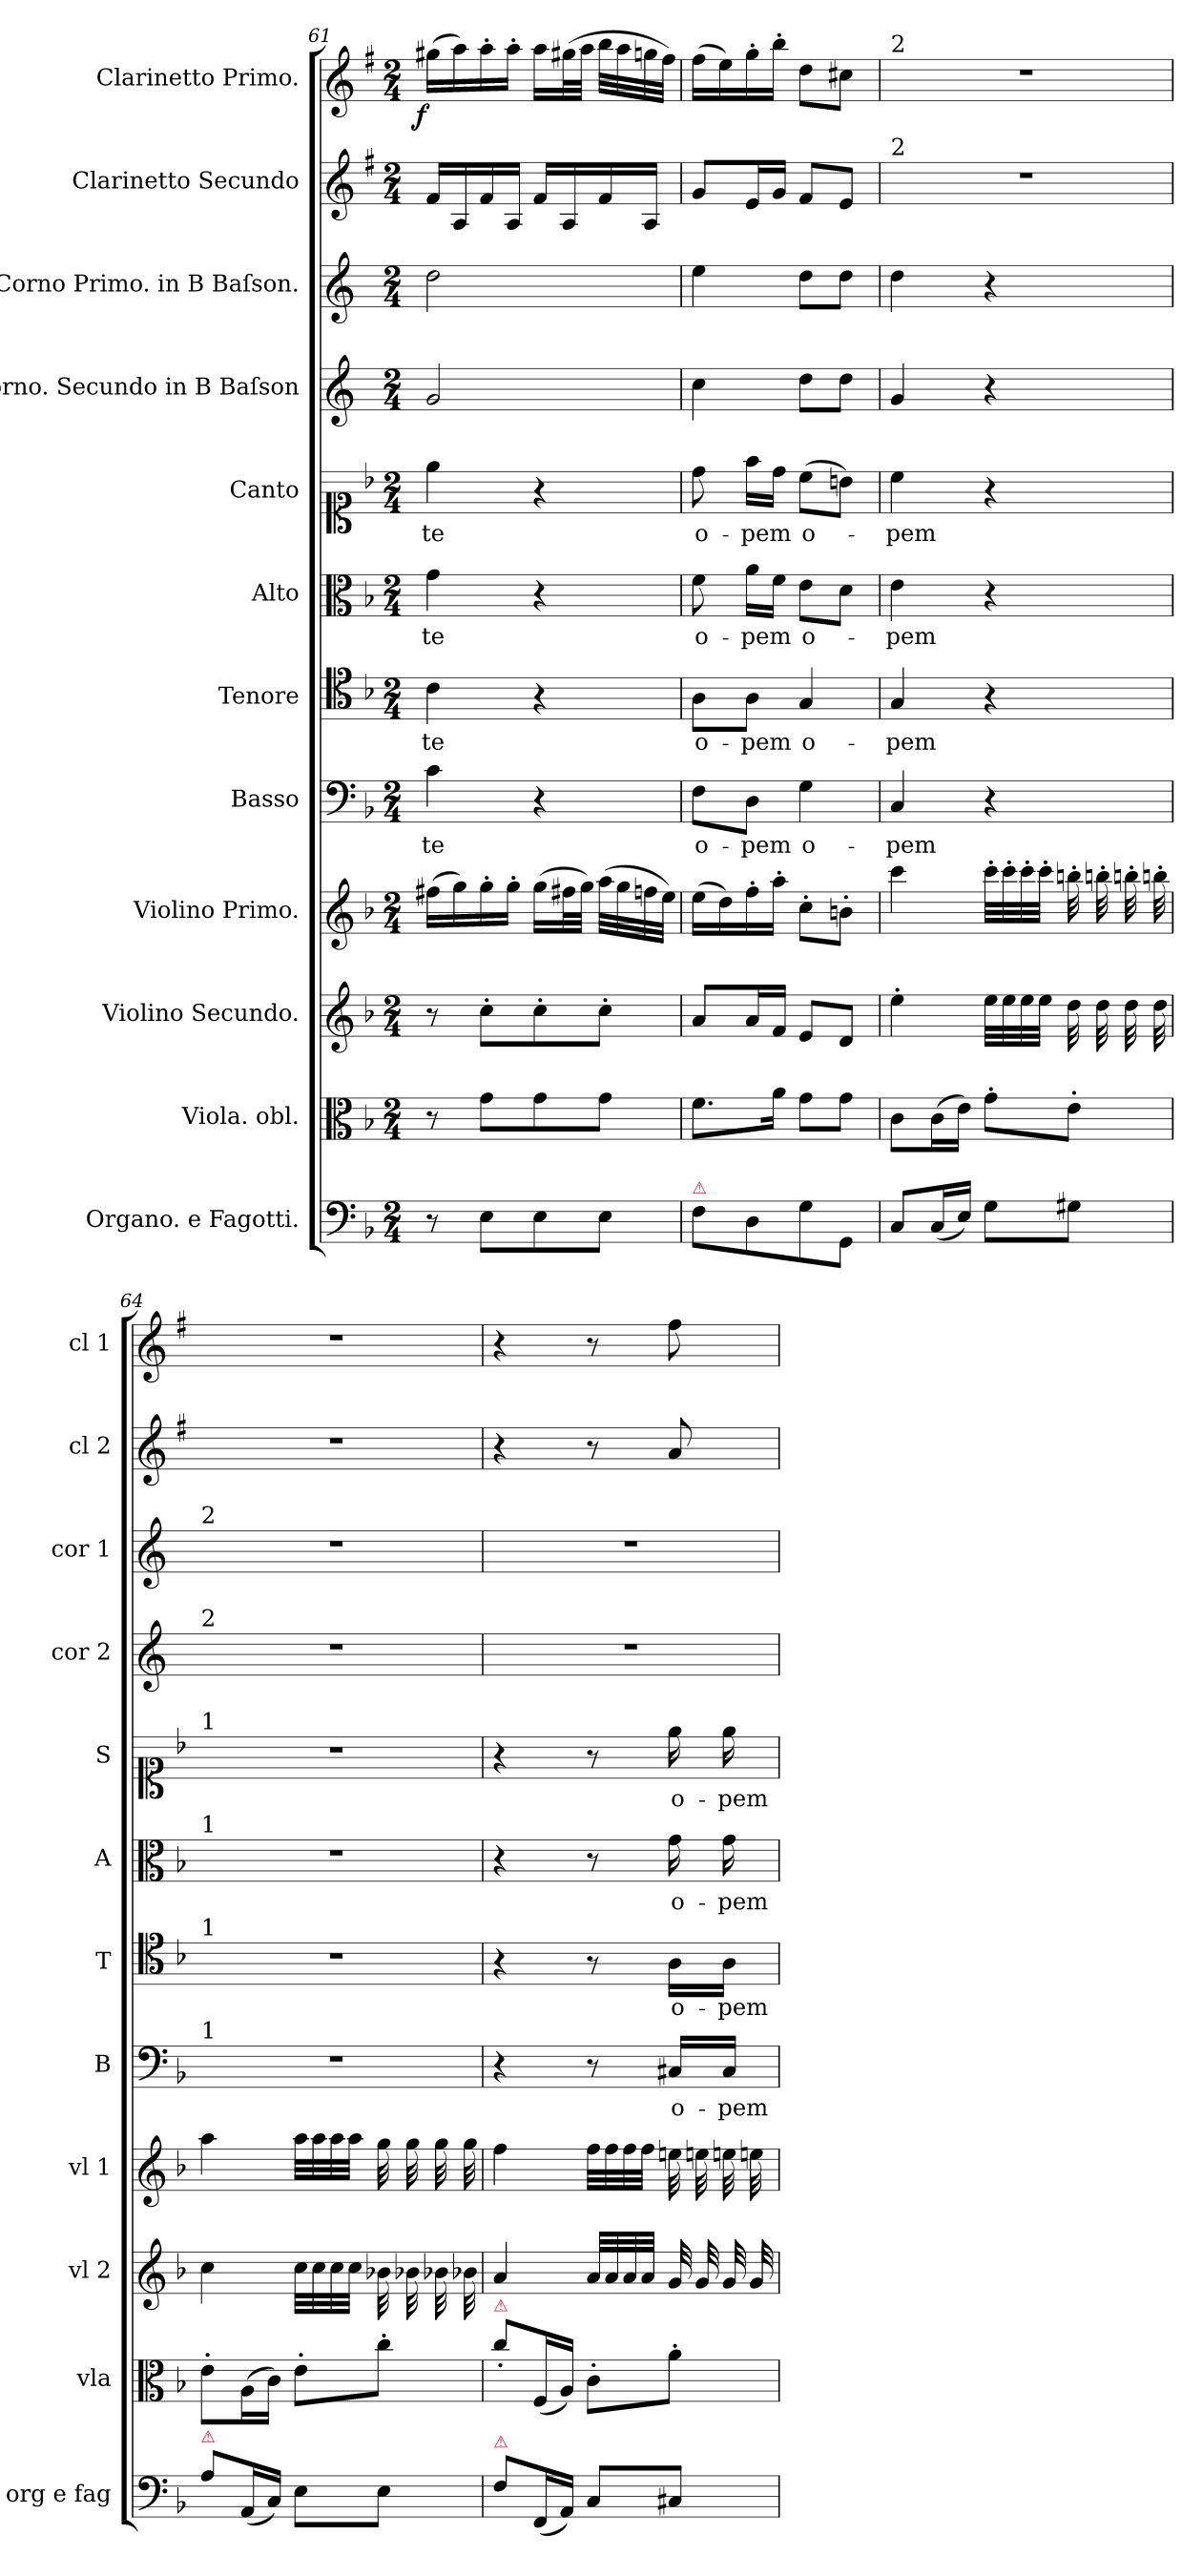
**kern	**dynam	**kern	**dynam	**kern	**dynam	**kern	**dynam	**kern	**text	**kern	**text	**kern	**text	**kern	**text	**kern	**dynam	**kern	**kern	**dynam	**kern	**dynam
*part12	*part12	*part11	*part11	*part10	*part10	*part9	*part9	*part8	*part8	*part7	*part7	*part6	*part6	*part5	*part5	*part4	*part4	*part3	*part2	*part2	*part1	*part1
*staff12	*staff12	*staff11	*staff11	*staff10	*staff10	*staff9	*staff9	*staff8	*staff8	*staff7	*staff7	*staff6	*staff6	*staff5	*staff5	*staff4	*staff4	*staff3	*staff2	*staff2	*staff1	*staff1
*I"Organo. e Fagotti.	*	*I"Viola. obl.	*	*I"Violino Secundo.	*	*I"Violino Primo.	*	*I"Basso	*	*I"Tenore	*	*I"Alto	*	*I"Canto	*	*I"Corno. Secundo in B Baſson	*	*I"Corno Primo. in B Baſson.	*I"Clarinetto Secundo	*	*I"Clarinetto Primo.	*
*I'org e fag	*	*I'vla	*	*I'vl 2	*	*I'vl 1	*	*I'B	*	*I'T	*	*I'A	*	*I'S	*	*I'cor 2	*	*I'cor 1	*I'cl 2	*	*I'cl 1	*
*clefF4	*	*clefC3	*	*clefG2	*	*clefG2	*	*clefF4	*	*clefC4	*	*clefC3	*	*clefC1	*	*clefG2	*	*clefG2	*clefG2	*	*clefG2	*
*	*	*	*	*	*	*	*	*	*	*	*	*	*	*	*	*ITrd4c7	*	*ITrd4c7	*ITrd1c2	*	*ITrd1c2	*
*k[b-]	*	*k[b-]	*	*k[b-]	*	*k[b-]	*	*k[b-]	*	*k[b-]	*	*k[b-]	*	*k[b-]	*	*k[b-]	*	*k[b-]	*k[b-]	*	*k[b-]	*
*F:	*	*F:	*	*F:	*	*F:	*	*F:	*	*F:	*	*F:	*	*F:	*	*F:	*	*F:	*F:	*	*F:	*
*M2/4	*	*M2/4	*	*M2/4	*	*M2/4	*	*M2/4	*	*M2/4	*	*M2/4	*	*M2/4	*	*M2/4	*	*M2/4	*M2/4	*	*M2/4	*
=61	=61	=61	=61	=61	=61	=61	=61	=61	=61	=61	=61	=61	=61	=61	=61	=61	=61	=61	=61	=61	=61	=61
!	!	!	!	!	!	!	!	!	!	!	!	!	!	!	!	!	!	!	!	!LO:DY:a	!	!LO:DY:rj
8r	fort	8r	fort	8r	for	(16ff#X\LL	fort	4c\	-te	4c\	-te	4g\	-te	4ee\	-te	2c/	fort	2g\	16e/LL	fort	(16ff#X\LL	f
.	.	.	.	.	.	16gg\)	.	.	.	.	.	.	.	.	.	.	.	.	16G/	.	16gg\)	.
8E\L	.	8g\L	.	8cc'\L	.	16gg'\	.	.	.	.	.	.	.	.	.	.	.	.	16e/	.	16gg'\	.
.	.	.	.	.	.	16gg'\JJ	.	.	.	.	.	.	.	.	.	.	.	.	16G/JJ	.	16gg'\JJ	.
8E\	.	8g\	.	8cc'\	.	(16gg\LL	.	4r	.	4r	.	4r	.	4r	.	.	.	.	16e/LL	.	16gg\LL	.
.	.	.	.	.	.	32ff#X\L	.	.	.	.	.	.	.	.	.	.	.	.	16G/	.	(32ff#X\L	.
.	.	.	.	.	.	32gg\JJJ)	.	.	.	.	.	.	.	.	.	.	.	.	.	.	32gg\JJJ	.
8E\J	.	8g\J	.	8cc'\J	.	(32aa\LLL	.	.	.	.	.	.	.	.	.	.	.	.	16e/	.	32aa\LLL	.
.	.	.	.	.	.	32gg\	.	.	.	.	.	.	.	.	.	.	.	.	.	.	32gg\	.
.	.	.	.	.	.	32ffn\	.	.	.	.	.	.	.	.	.	.	.	.	16G/JJ	.	32ffn\	.
.	.	.	.	.	.	32ee\JJJ)	.	.	.	.	.	.	.	.	.	.	.	.	.	.	32ee\JJJ)	.
=62	=62	=62	=62	=62	=62	=62	=62	=62	=62	=62	=62	=62	=62	=62	=62	=62	=62	=62	=62	=62	=62	=62
!LO:TX:a:color=crimson:t=⚠	!	!	!	!	!	!	!	!	!	!	!	!	!	!	!	!	!	!	!	!	!	!
8F\L	.	8.f\L	.	8a/L	.	(16ee\LL	.	8F\L	o-	8A\L	o-	8f\	o-	8dd\	o-	4f\	.	4a\	8f/L	.	(16ee\LL	.
.	.	.	.	.	.	16dd\)	.	.	.	.	.	.	.	.	.	.	.	.	.	.	16dd\)	.
8D\	.	.	.	16a/L	.	16ff'\	.	8D\J	-pem	8A\J	-pem	16a\LL	-pem	16ff\LL	-pem	.	.	.	16d/L	.	16ff'\	.
.	.	16a\Jk	.	16f/JJ	.	16aa'\JJ	.	.	.	.	.	16f\JJ	.	16dd\JJ	.	.	.	.	16f/JJ	.	16aa'\JJ	.
8G\	.	8g\L	.	8e/L	.	8cc'\L	.	4G\	o-	4G/	o-	8e\L	o-	(8cc\L	o-	8g\L	.	8g\L	8e/L	.	8cc\L	.
8GG/J	.	8g\J	.	8d/J	.	8bn'\J	.	.	.	.	.	8d\J	.	8bn\J)	.	8g\J	.	8g\J	8d/J	.	8bn\J	.
=63	=63	=63	=63	=63	=63	=63	=63	=63	=63	=63	=63	=63	=63	=63	=63	=63	=63	=63	=63	=63	=63	=63
!	!	!	!	!	!	!	!	!	!	!	!	!	!	!	!	!	!	!	!	!	!LO:TX:a:t=2	!
!	!	!	!	!	!	!	!	!	!	!	!	!	!	!	!	!	!	!	!LO:TX:a:t=2	!	!	!
8C/L	.	8c\L	.	4ee'\	.	4ccc\	.	4C/	-pem	4G/	-pem	4e\	-pem	4cc\	-pem	4c/	.	4g\	2r	.	2r	.
(16C/L	.	(16c\L	.	.	.	.	.	.	.	.	.	.	.	.	.	.	.	.	.	.	.	.
16E/JJ)	.	16e\JJ)	.	.	.	.	.	.	.	.	.	.	.	.	.	.	.	.	.	.	.	.
8G\L	.	8g'\L	.	32ee\LLL	.	32ccc'\LLL	.	4r	.	4r	.	4r	.	4r	.	4r	.	4r	.	.	.	.
.	.	.	.	32ee\	.	32ccc'\	.	.	.	.	.	.	.	.	.	.	.	.	.	.	.	.
.	.	.	.	32ee\	.	32ccc'\	.	.	.	.	.	.	.	.	.	.	.	.	.	.	.	.
.	.	.	.	32ee\JJJ	.	32ccc'\JJJ	.	.	.	.	.	.	.	.	.	.	.	.	.	.	.	.
!	!	!	!	!	!	!LO:TX:a:t=....	!	!	!	!	!	!	!	!	!	!	!	!	!	!	!	!
*	*	*	*	*tremolo	*	*	*	*	*	*	*	*	*	*	*	*	*	*	*	*	*	*
*	*	*	*	*	*	*tremolo	*	*	*	*	*	*	*	*	*	*	*	*	*	*	*	*
8G#X\J	.	8e'\J	.	32dd\	.	32bbn'\	.	.	.	.	.	.	.	.	.	.	.	.	.	.	.	.
.	.	.	.	32dd\	.	32bbn'\	.	.	.	.	.	.	.	.	.	.	.	.	.	.	.	.
.	.	.	.	32dd\	.	32bbn'\	.	.	.	.	.	.	.	.	.	.	.	.	.	.	.	.
.	.	.	.	32dd\	.	32bbn'\	.	.	.	.	.	.	.	.	.	.	.	.	.	.	.	.
*	*	*	*	*	*	*Xtremolo	*	*	*	*	*	*	*	*	*	*	*	*	*	*	*	*
*	*	*	*	*Xtremolo	*	*	*	*	*	*	*	*	*	*	*	*	*	*	*	*	*	*
=64	=64	=64	=64	=64	=64	=64	=64	=64	=64	=64	=64	=64	=64	=64	=64	=64	=64	=64	=64	=64	=64	=64
!	!	!	!	!	!	!	!	!	!	!	!	!	!	!	!	!	!	!LO:TX:a:t=2	!	!	!	!
!	!	!	!	!	!	!	!	!	!	!	!	!	!	!	!	!LO:TX:a:t=2	!	!	!	!	!	!
!	!	!	!	!	!	!	!	!	!	!	!	!	!	!LO:TX:a:t=1	!	!	!	!	!	!	!	!
!	!	!	!	!	!	!	!	!	!	!	!	!LO:TX:a:t=1	!	!	!	!	!	!	!	!	!	!
!	!	!	!	!	!	!	!	!	!	!LO:TX:a:t=1	!	!	!	!	!	!	!	!	!	!	!	!
!	!	!	!	!	!	!	!	!LO:TX:a:t=1	!	!	!	!	!	!	!	!	!	!	!	!	!	!
!LO:TX:a:color=crimson:t=⚠	!	!	!	!	!	!	!	!	!	!	!	!	!	!	!	!	!	!	!	!	!	!
8A\L	.	8e'\L	.	4cc\	.	4aa\	.	2r	.	2r	.	2r	.	2r	.	2r	.	2r	2r	.	2r	.
(16AA/L	.	(16A\L	.	.	.	.	.	.	.	.	.	.	.	.	.	.	.	.	.	.	.	.
16C/JJ)	.	16c\JJ)	.	.	.	.	.	.	.	.	.	.	.	.	.	.	.	.	.	.	.	.
8E\L	.	8e'\L	.	32cc\LLL	.	32aa\LLL	.	.	.	.	.	.	.	.	.	.	.	.	.	.	.	.
.	.	.	.	32cc\	.	32aa\	.	.	.	.	.	.	.	.	.	.	.	.	.	.	.	.
.	.	.	.	32cc\	.	32aa\	.	.	.	.	.	.	.	.	.	.	.	.	.	.	.	.
.	.	.	.	32cc\JJJ	.	32aa\JJJ	.	.	.	.	.	.	.	.	.	.	.	.	.	.	.	.
*	*	*	*	*tremolo	*	*	*	*	*	*	*	*	*	*	*	*	*	*	*	*	*	*
*	*	*	*	*	*	*tremolo	*	*	*	*	*	*	*	*	*	*	*	*	*	*	*	*
8E\J	.	8cc'\J	.	32b-X\	.	32gg\	.	.	.	.	.	.	.	.	.	.	.	.	.	.	.	.
.	.	.	.	32b-X\	.	32gg\	.	.	.	.	.	.	.	.	.	.	.	.	.	.	.	.
.	.	.	.	32b-X\	.	32gg\	.	.	.	.	.	.	.	.	.	.	.	.	.	.	.	.
.	.	.	.	32b-X\	.	32gg\	.	.	.	.	.	.	.	.	.	.	.	.	.	.	.	.
*	*	*	*	*	*	*Xtremolo	*	*	*	*	*	*	*	*	*	*	*	*	*	*	*	*
*	*	*	*	*Xtremolo	*	*	*	*	*	*	*	*	*	*	*	*	*	*	*	*	*	*
=65	=65	=65	=65	=65	=65	=65	=65	=65	=65	=65	=65	=65	=65	=65	=65	=65	=65	=65	=65	=65	=65	=65
!	!	!LO:TX:a:color=crimson:t=⚠	!	!	!	!	!	!	!	!	!	!	!	!	!	!	!	!	!	!	!	!
!LO:TX:a:color=crimson:t=⚠	!	!	!	!	!	!	!	!	!	!	!	!	!	!	!	!	!	!	!	!	!	!
8F\L	.	8cc'\L	.	4a/	.	4ff\	.	4r	.	4r	.	4r	.	4r	.	2r	.	2r	4r	.	4r	.
(16FF/L	.	(16F/L	.	.	.	.	.	.	.	.	.	.	.	.	.	.	.	.	.	.	.	.
16AA/JJ)	.	16A/JJ)	.	.	.	.	.	.	.	.	.	.	.	.	.	.	.	.	.	.	.	.
8C/L	.	8c'\L	.	32a/LLL	.	32ff\LLL	.	8r	.	8r	.	8r	.	8r	.	.	.	.	8r	.	8r	.
.	.	.	.	32a/	.	32ff\	.	.	.	.	.	.	.	.	.	.	.	.	.	.	.	.
.	.	.	.	32a/	.	32ff\	.	.	.	.	.	.	.	.	.	.	.	.	.	.	.	.
.	.	.	.	32a/JJJ	.	32ff\JJJ	.	.	.	.	.	.	.	.	.	.	.	.	.	.	.	.
*	*	*	*	*tremolo	*	*	*	*	*	*	*	*	*	*	*	*	*	*	*	*	*	*
*	*	*	*	*	*	*tremolo	*	*	*	*	*	*	*	*	*	*	*	*	*	*	*	*
8C#X/J	.	8a'\J	.	32g/	.	32een\	.	16C#X/LL	o-	16A\LL	o-	16g\	o-	16ee\	o-	.	.	.	8g/	.	8ee\	.
.	.	.	.	32g/	.	32een\	.	.	.	.	.	.	.	.	.	.	.	.	.	.	.	.
.	.	.	.	32g/	.	32een\	.	16C#/JJ	-pem	16A\JJ	-pem	16g\	-pem	16ee\	-pem	.	.	.	.	.	.	.
.	.	.	.	32g/	.	32een\	.	.	.	.	.	.	.	.	.	.	.	.	.	.	.	.
*	*	*	*	*	*	*Xtremolo	*	*	*	*	*	*	*	*	*	*	*	*	*	*	*	*
*	*	*	*	*Xtremolo	*	*	*	*	*	*	*	*	*	*	*	*	*	*	*	*	*	*
=	=	=	=	=	=	=	=	=	=	=	=	=	=	=	=	=	=	=	=	=	=	=
*-	*-	*-	*-	*-	*-	*-	*-	*-	*-	*-	*-	*-	*-	*-	*-	*-	*-	*-	*-	*-	*-	*-
